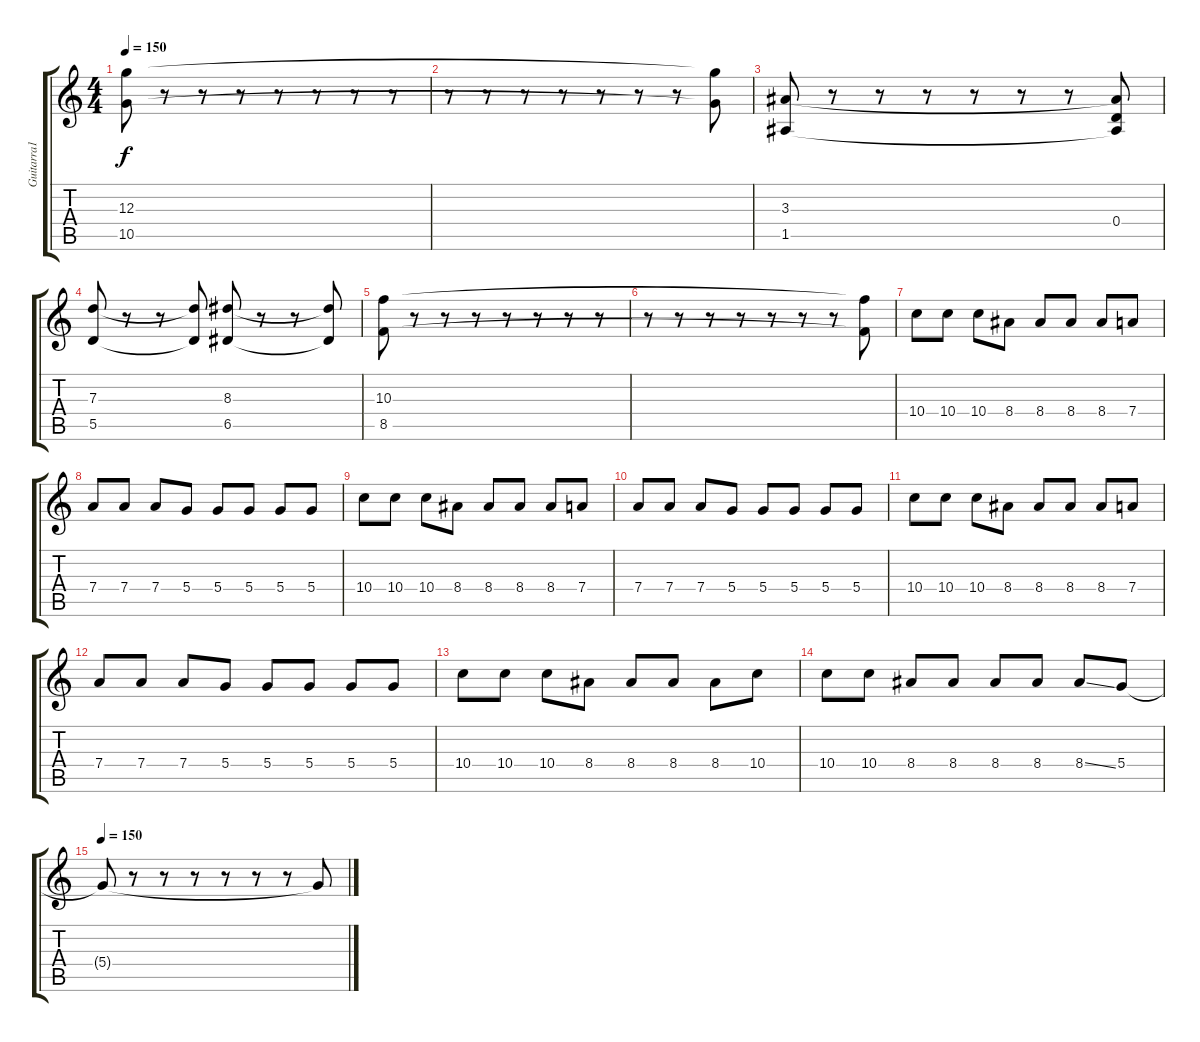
\track ("Guitarra1" "Guitarra1") {instrument distortionguitar}
\staff {score tabs}
\tuning (E4 B3 G3 D3 A2 E2) {hide}
\ts (4 4)
\tempo 150
\clef g2
\ks c
(12.3 10.5).8{dy f} r.8 r.8 r.8 r.8 r.8 r.8 r.8 |
r.8 r.8 r.8 r.8 r.8 r.8 r.8 (12.3{t} 10.5{t}).8 |
(3.3 1.5).8 r.8 r.8 r.8 r.8 r.8 r.8 (3.3{t} 0.4 1.5{t}).8 |
(7.3 5.5).8 r.8 r.8 (7.3{t} 5.5{t}).8 (8.3 6.5).8 r.8 r.8 (8.3{t} 6.5{t}).8 |
(10.3 8.5).8 r.8 r.8 r.8 r.8 r.8 r.8 r.8 |
r.8 r.8 r.8 r.8 r.8 r.8 r.8 (10.3{t} 8.5{t}).8 |
10.4.8 10.4.8 10.4.8 8.4.8 8.4.8 8.4.8 8.4.8 7.4.8 |
7.4.8 7.4.8 7.4.8 5.4.8 5.4.8 5.4.8 5.4.8 5.4.8 |
10.4.8 10.4.8 10.4.8 8.4.8 8.4.8 8.4.8 8.4.8 7.4.8 |
7.4.8 7.4.8 7.4.8 5.4.8 5.4.8 5.4.8 5.4.8 5.4.8 |
10.4.8 10.4.8 10.4.8 8.4.8 8.4.8 8.4.8 8.4.8 7.4.8 |
7.4.8 7.4.8 7.4.8 5.4.8 5.4.8 5.4.8 5.4.8 5.4.8 |
10.4.8 10.4.8 10.4.8 8.4.8 8.4.8 8.4.8 8.4.8 10.4.8 |
10.4.8 10.4.8 8.4.8 8.4.8 8.4.8 8.4.8 8.4{ss}.8 5.4.8 |
\tempo 150
5.4{t}.8 r.8 r.8 r.8 r.8 r.8 r.8 5.4{t}.8
